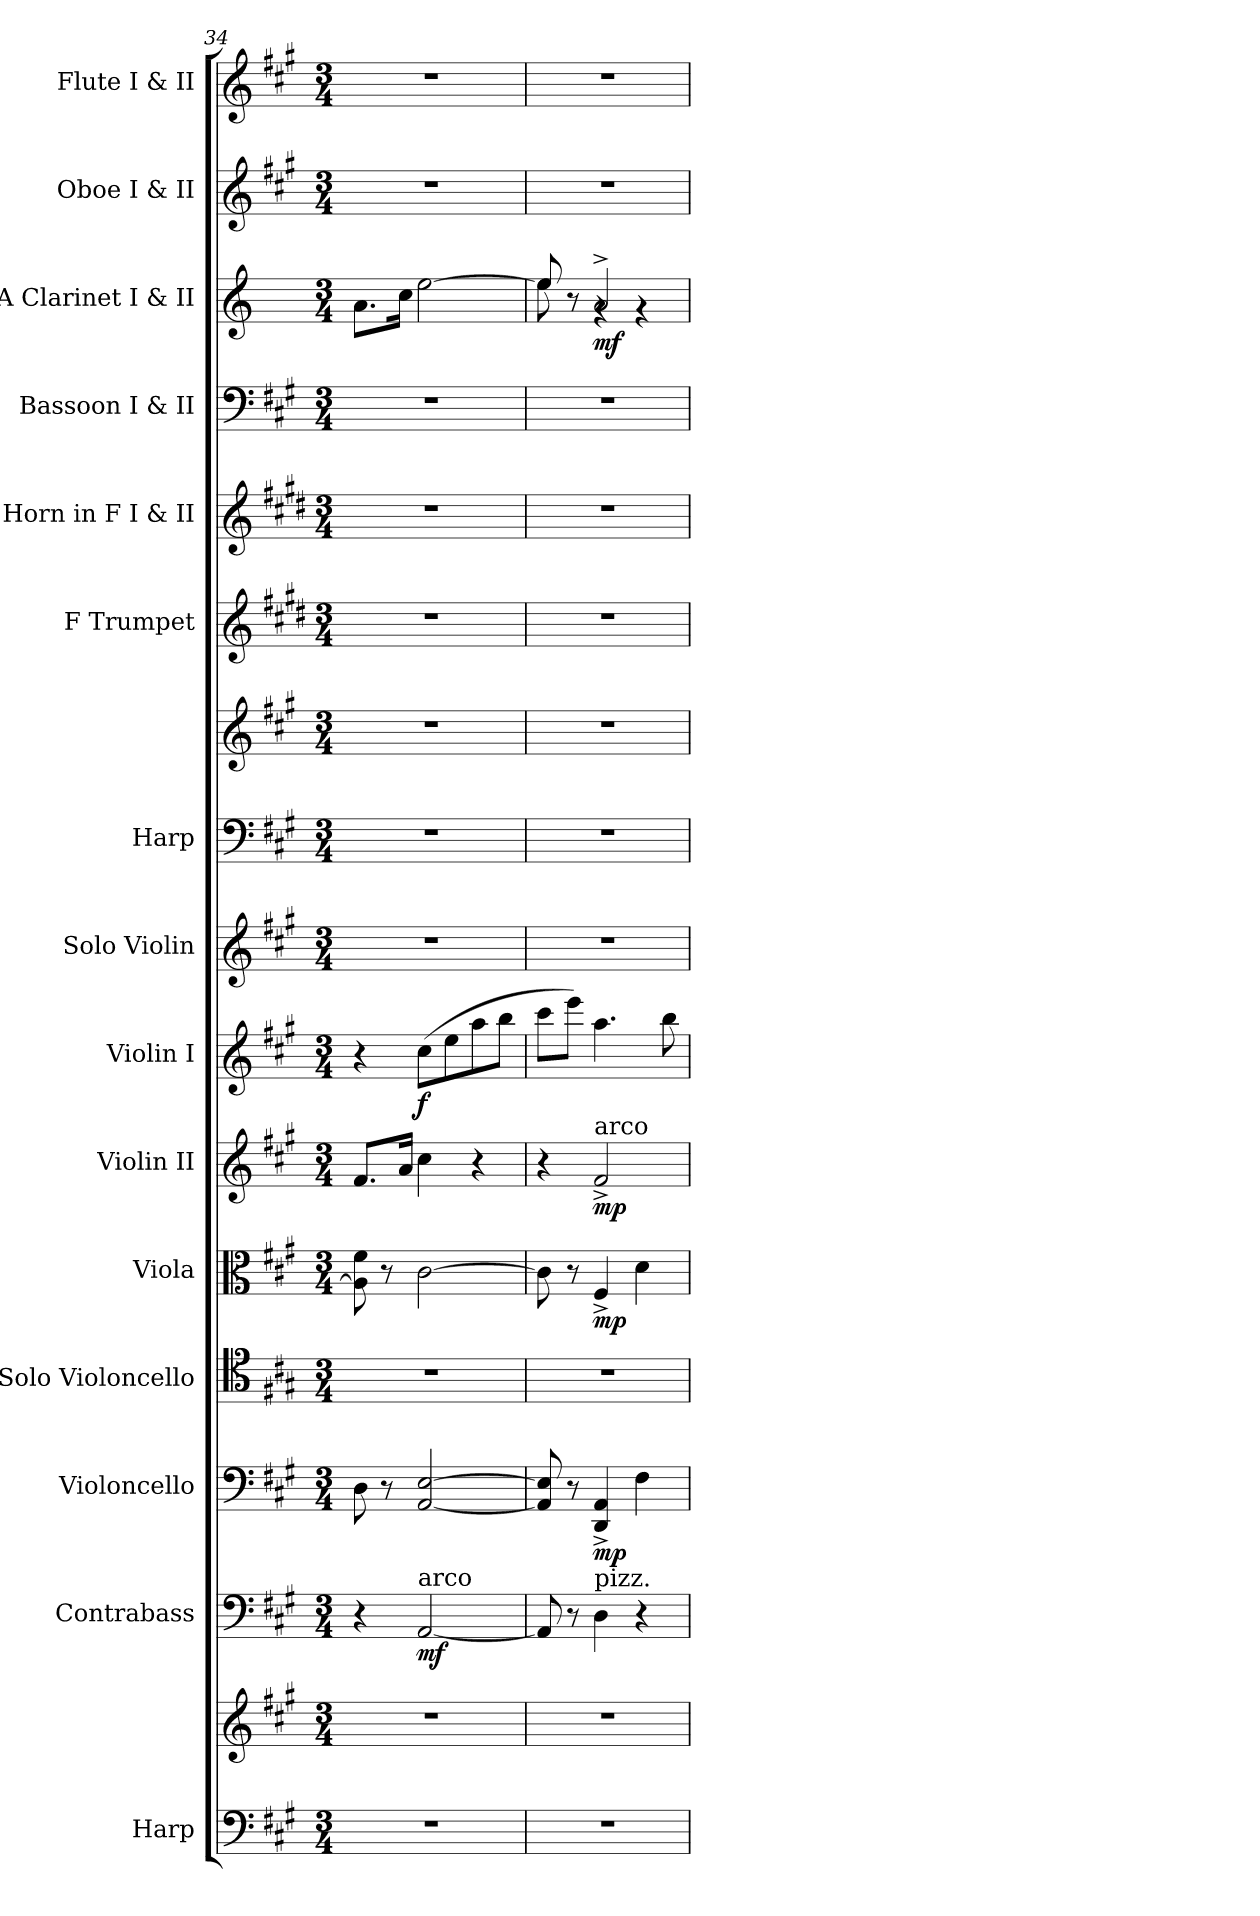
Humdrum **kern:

**kern	**kern	**kern	**dynam	**kern	**dynam	**kern	**kern	**dynam	**kern	**dynam	**kern	**dynam	**kern	**kern	**kern	**kern	**kern	**kern	**kern	**dynam	**kern	**kern
*part15	*part15	*part14	*part14	*part13	*part13	*part12	*part11	*part11	*part10	*part10	*part9	*part9	*part8	*part7	*part7	*part6	*part5	*part4	*part3	*part3	*part2	*part1
*staff17	*staff16	*staff15	*staff15	*staff14	*staff14	*staff13	*staff12	*staff12	*staff11	*staff11	*staff10	*staff10	*staff9	*staff8	*staff7	*staff6	*staff5	*staff4	*staff3	*staff3	*staff2	*staff1
*I"Harp	*	*I"Contrabass	*	*I"Violoncello	*	*I"Solo Violoncello	*I"Viola	*	*I"Violin II	*	*I"Violin I	*	*I"Solo Violin	*I"Harp	*	*I"F Trumpet	*I"Horn in F I &amp; II	*I"Bassoon I &amp; II	*I"A Clarinet I &amp; II	*	*I"Oboe I &amp; II	*I"Flute I &amp; II
*I'Hrp.	*	*I'Cb.	*	*I'Vc.	*	*I'Vc.	*I'Vla.	*	*I'Vln.	*	*I'Vln.	*	*I'Vln.	*I'Hrp.	*	*I'F Tpt.	*	*I'Bsn.	*I'A Cl.	*	*I'Ob.	*I'Fl.
*clefF4	*clefG2	*clefF4	*	*clefF4	*	*clefC4	*clefC3	*	*clefG2	*	*clefG2	*	*clefG2	*clefF4	*clefG2	*clefG2	*clefG2	*clefF4	*clefG2	*	*clefG2	*clefG2
*	*	*ITrd7c12	*	*	*	*	*	*	*	*	*	*	*	*	*	*ITrd-3c-5	*ITrd4c7	*	*ITrd2c3	*	*	*
*k[f#c#g#]	*k[f#c#g#]	*k[f#c#g#]	*	*k[f#c#g#]	*	*k[f#c#g#]	*k[f#c#g#]	*	*k[f#c#g#]	*	*k[f#c#g#]	*	*k[f#c#g#]	*k[f#c#g#]	*k[f#c#g#]	*k[f#c#g#]	*k[f#c#g#]	*k[f#c#g#]	*k[f#c#g#]	*	*k[f#c#g#]	*k[f#c#g#]
*M3/4	*M3/4	*M3/4	*	*M3/4	*	*M3/4	*M3/4	*	*M3/4	*	*M3/4	*	*M3/4	*M3/4	*M3/4	*M3/4	*M3/4	*M3/4	*M3/4	*	*M3/4	*M3/4
=34	=34	=34	=34	=34	=34	=34	=34	=34	=34	=34	=34	=34	=34	=34	=34	=34	=34	=34	=34	=34	=34	=34
2.r	2.r	4r	.	8D\	.	2.r	8A\] 8f#\	.	8.f#/L	.	4r	.	2.r	2.r	2.r	2.r	2.r	2.r	8.f#\L	.	2.r	2.r
.	.	.	.	8r	.	.	8r	.	.	.	.	.	.	.	.	.	.	.	.	.	.	.
.	.	.	.	.	.	.	.	.	16a/Jk	.	.	.	.	.	.	.	.	.	16a\Jk	.	.	.
!	!	!LO:TX:a:t=arco	!	!	!	!	!	!	!	!	!	!	!	!	!	!	!	!	!	!	!	!
!	!	!	!LO:DY:b	!	!	!	!	!	!	!	!	!LO:DY:b	!	!	!	!	!	!	!	!	!	!
.	.	[2AAA/	mf	[2AA/ [2E/	.	.	[2c#\	.	4cc#\	.	(>8cc#\L	f	.	.	.	.	.	.	[2cc#\	.	.	.
.	.	.	.	.	.	.	.	.	.	.	8ee\	.	.	.	.	.	.	.	.	.	.	.
.	.	.	.	.	.	.	.	.	4r	.	8aa\	.	.	.	.	.	.	.	.	.	.	.
.	.	.	.	.	.	.	.	.	.	.	8bb\J	.	.	.	.	.	.	.	.	.	.	.
=35	=35	=35	=35	=35	=35	=35	=35	=35	=35	=35	=35	=35	=35	=35	=35	=35	=35	=35	=35	=35	=35	=35
*	*	*	*	*	*	*	*	*	*	*	*	*	*	*	*	*	*	*	*^	*	*	*
!	!	!	!	!	!	!	!	!	!	!	!	!	!	!	!	!	!	!	!	!	!	!	!LO:TX:a:B:t=Tranquillando
*	*	*	*	*	*	*	*	*	*	*	*	*	*	*	*	*	*	*	*	*	*	*	*^
2.r	2.r	8AAA/]	.	8AA/] 8E/]	.	2.r	8c#\]	.	4r	.	8ccc#\L	.	2.r	2.r	2.r	2.r	2.r	2.r	8cc#/]	8cc#\	.	2.r	2.r	8ryy
*	*	*	*	*	*	*	*	*	*	*	*	*	*	*	*	*	*	*	*	*	*	*	*MM100	*
.	.	8r	.	8r	.	.	8r	.	.	.	8eee\J)	.	.	.	.	.	.	.	8r	8ryy	.	.	.	2ryy
!	!	!	!	!	!	!	!	!	!LO:TX:a:t=arco	!	!	!	!	!	!	!	!	!	!	!	!	!	!	!
!	!	!LO:TX:a:t=pizz.	!	!	!	!	!	!	!	!	!	!	!	!	!	!	!	!	!	!	!	!	!	!
!	!	!	!	!	!LO:DY:b	!	!	!LO:DY:b	!	!LO:DY:b	!	!	!	!	!	!	!	!	!	!	!LO:DY:b	!	!	!
.	.	4DD\	.	4DD/^ 4AA/^	mp	.	4F#^/	mp	2f#^/	mp	4.aa\	.	.	.	.	.	.	.	2f#^/	4rg	mf	.	.	.
.	.	4r	.	4F#\	.	.	4d\	.	.	.	.	.	.	.	.	.	.	.	.	4rg	.	.	.	.
.	.	.	.	.	.	.	.	.	.	.	8bb\	.	.	.	.	.	.	.	.	.	.	.	.	8ryy
*	*	*	*	*	*	*	*	*	*	*	*	*	*	*	*	*	*	*	*v	*v	*	*	*v	*v
=	=	=	=	=	=	=	=	=	=	=	=	=	=	=	=	=	=	=	=	=	=	=
*-	*-	*-	*-	*-	*-	*-	*-	*-	*-	*-	*-	*-	*-	*-	*-	*-	*-	*-	*-	*-	*-	*-
